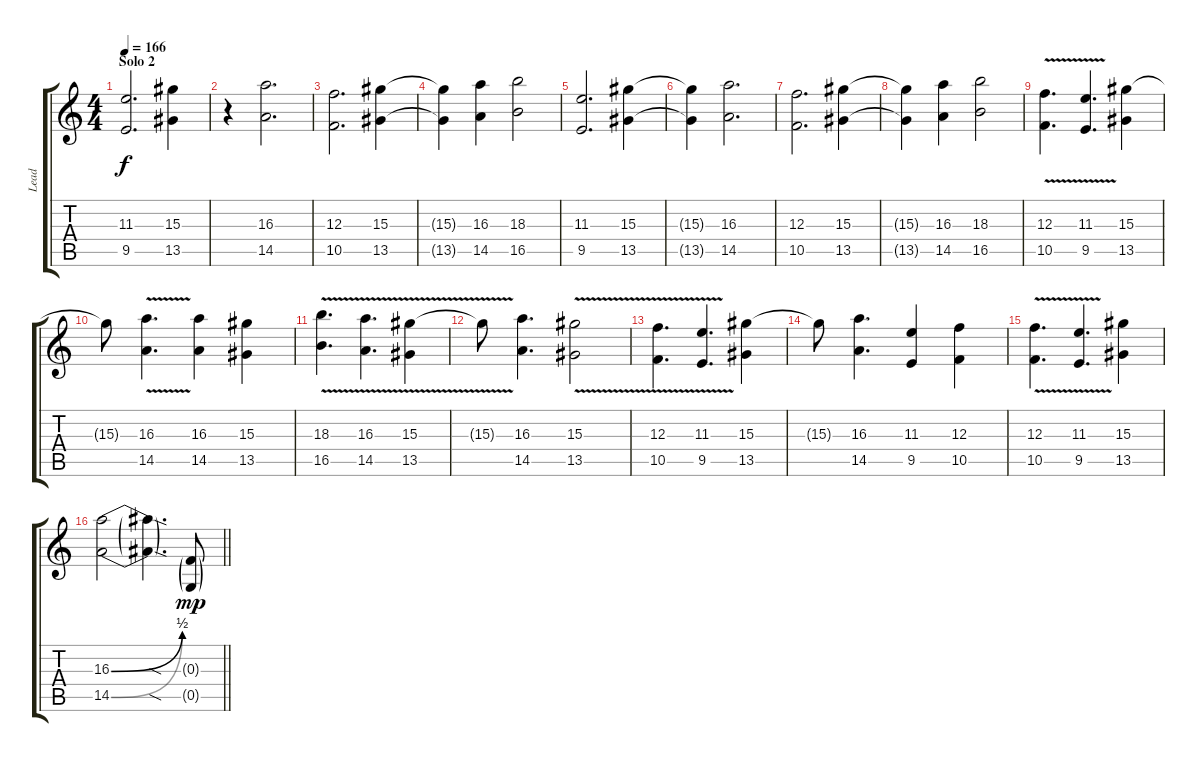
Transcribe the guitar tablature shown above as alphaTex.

\track ("Lead" "Lead") {instrument overdrivenguitar}
\staff {score tabs}
\tuning (D4 A3 F3 C3 G2 C2) {hide}
\ts (4 4)
\section ("" "Solo 2")
\tempo 166
\clef g2
\ks c
(11.3 9.5).2{d dy f} (15.3 13.5).4 |
r.4 (16.3 14.5).2{d} |
(12.3 10.5).2{d} (15.3 13.5).4 |
(15.3{t} 13.5{t}).4 (16.3 14.5).4 (18.3 16.5).2 |
(11.3 9.5).2{d} (15.3 13.5).4 |
(15.3{t} 13.5{t}).4 (16.3 14.5).2{d} |
(12.3 10.5).2{d} (15.3 13.5).4 |
(15.3{t} 13.5{t}).4 (16.3 14.5).4 (18.3 16.5).2 |
(12.3{v} 10.5).4{d} (11.3{v} 9.5).4{d} (15.3 13.5).4 |
15.3{t}.8 (16.3{v} 14.5).4{d} (16.3 14.5).4 (15.3 13.5).4 |
(18.3{v} 16.5).4{d} (16.3{v} 14.5).4{d} (15.3{v} 13.5).4 |
15.3{t}.8 (16.3 14.5).4{d} (15.3{v} 13.5).2 |
(12.3{v} 10.5).4{d} (11.3{v} 9.5).4{d} (15.3 13.5).4 |
15.3{t}.8 (16.3 14.5).4{d} (11.3 9.5).4 (12.3 10.5).4 |
(12.3{v} 10.5).4{d} (11.3{v} 9.5).4{d} (15.3 13.5).4 |
\barLineRight lightlight
(16.3{be (bend 0 0 60 2)} 14.5{be (bend 0 0 60 2)}).2 (16.3{sod t} 14.5{sod t}).4{d} (0.3{sl g} 0.5{g}).8{dy mp}
